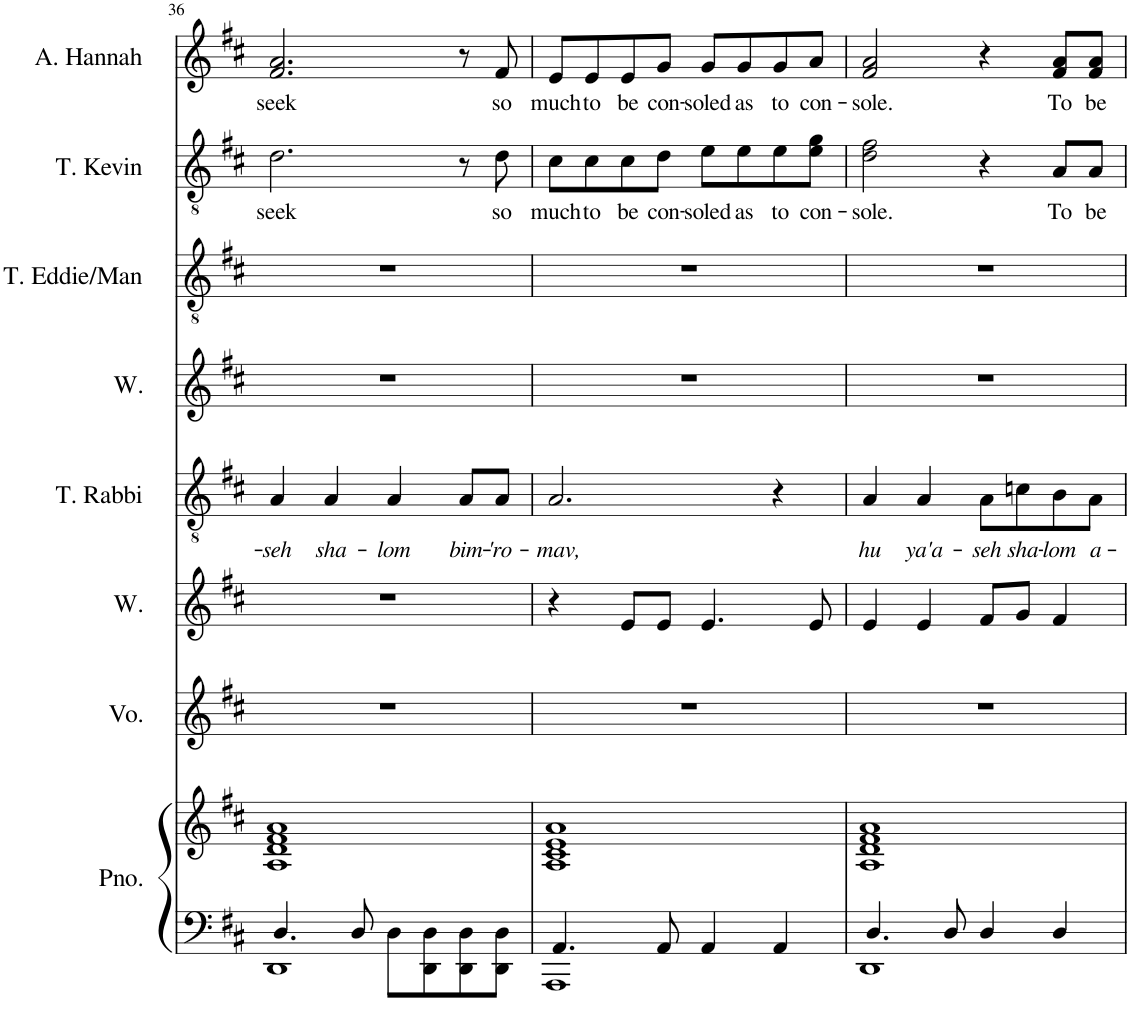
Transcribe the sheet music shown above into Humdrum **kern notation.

**kern	**kern	**kern	**kern	**kern	**text	**kern	**kern	**kern	**text	**kern	**text
*part8	*part8	*part7	*part6	*part5	*part5	*part4	*part3	*part2	*part2	*part1	*part1
*staff9	*staff8	*staff7	*staff6	*staff5	*staff5	*staff4	*staff3	*staff2	*staff2	*staff1	*staff1
*I"Piano	*	*I"Voice	*I"Women	*I"Tenor	*	*I"Women	*I"Tenor	*I"Tenor	*	*I"Alto	*
*I'Pno.	*	*I'Vo.	*I'W.	*	*	*I'W.	*	*	*	*	*
!!LO:PB:g=z
*clefF4	*clefG2	*clefG2	*clefG2	*clefGv2	*	*clefG2	*clefGv2	*clefGv2	*	*clefG2	*
*k[f#c#]	*k[f#c#]	*k[f#c#]	*k[f#c#]	*k[f#c#]	*	*k[f#c#]	*k[f#c#]	*k[f#c#]	*	*k[f#c#]	*
*M4/4	*M4/4	*M4/4	*M4/4	*M4/4	*	*M4/4	*M4/4	*M4/4	*	*M4/4	*
=36	=36	=36	=36	=36	=36	=36	=36	=36	=36	=36	=36
*^	*	*	*	*	*	*	*	*	*	*	*
!	!	!	!	!	!	!LO:LY:b	!	!	!	!LO:LY:b	!	!LO:LY:b
1DD	4.D/	1A 1d 1f# 1a	1r	1r	4A/	-seh	1r	1r	2.d\	seek	2.f#/ 2.a/	seek
!	!	!	!	!	!	!LO:LY:b	!	!	!	!	!	!
.	.	.	.	.	4A/	sha-	.	.	.	.	.	.
.	8D/	.	.	.	.	.	.	.	.	.	.	.
!	!	!	!	!	!	!LO:LY:b	!	!	!	!	!	!
.	8D\L	.	.	.	4A/	-lom	.	.	.	.	.	.
.	8DD\ 8D\	.	.	.	.	.	.	.	.	.	.	.
!	!	!	!	!	!	!LO:LY:b	!	!	!	!	!	!
.	8DD\ 8D\	.	.	.	8A/L	bim-	.	.	8r	.	8r	.
!	!	!	!	!	!	!LO:LY:b	!	!	!	!LO:LY:b	!	!LO:LY:b
.	8DD\ 8D\J	.	.	.	8A/J	-'ro-	.	.	8d\	so	8f#/	so
=37	=37	=37	=37	=37	=37	=37	=37	=37	=37	=37	=37	=37
!	!	!	!	!	!	!LO:LY:b	!	!	!	!LO:LY:b	!	!LO:LY:b
1AAA	4.AA/	1A 1c# 1e 1a	1r	4r	2.A/	-mav,	1r	1r	8c#\L	much	8e/L	much
!	!	!	!	!	!	!	!	!	!	!LO:LY:b	!	!LO:LY:b
.	.	.	.	.	.	.	.	.	8c#\	to	8e/	to
!	!	!	!	!	!	!	!	!	!	!LO:LY:b	!	!LO:LY:b
.	.	.	.	8e/L	.	.	.	.	8c#\	be	8e/	be
!	!	!	!	!	!	!	!	!	!	!LO:LY:b	!	!LO:LY:b
.	8AA/	.	.	8e/J	.	.	.	.	8d\J	con-	8g/J	con-
!	!	!	!	!	!	!	!	!	!	!LO:LY:b	!	!LO:LY:b
.	4AA/	.	.	4.e/	.	.	.	.	8e\L	-soled	8g/L	-soled
!	!	!	!	!	!	!	!	!	!	!LO:LY:b	!	!LO:LY:b
.	.	.	.	.	.	.	.	.	8e\	as	8g/	as
!	!	!	!	!	!	!	!	!	!	!LO:LY:b	!	!LO:LY:b
.	4AA/	.	.	.	4r	.	.	.	8e\	to	8g/	to
!	!	!	!	!	!	!	!	!	!	!LO:LY:b	!	!LO:LY:b
.	.	.	.	8e/	.	.	.	.	8e\ 8g\J	con-	8a/J	con-
=38	=38	=38	=38	=38	=38	=38	=38	=38	=38	=38	=38	=38
!	!	!	!	!	!	!LO:LY:b	!	!	!	!LO:LY:b	!	!LO:LY:b
1DD	4.D/	1A 1d 1f# 1a	1r	4e/	4A/	hu	1r	1r	2d\ 2f#\	-sole.	2f#/ 2a/	-sole.
!	!	!	!	!	!	!LO:LY:b	!	!	!	!	!	!
.	.	.	.	4e/	4A/	ya'a-	.	.	.	.	.	.
.	8D/	.	.	.	.	.	.	.	.	.	.	.
!	!	!	!	!	!	!LO:LY:b	!	!	!	!	!	!
.	4D/	.	.	8f#/L	8A\L	-seh	.	.	4r	.	4r	.
!	!	!	!	!	!	!LO:LY:b	!	!	!	!	!	!
.	.	.	.	8g/J	8cn\	sha-	.	.	.	.	.	.
!	!	!	!	!	!	!LO:LY:b	!	!	!	!LO:LY:b	!	!LO:LY:b
.	4D/	.	.	4f#/	8B\	-lom	.	.	8A/L	To	8f#/ 8a/L	To
!	!	!	!	!	!	!LO:LY:b	!	!	!	!LO:LY:b	!	!LO:LY:b
.	.	.	.	.	8A\J	a-	.	.	8A/J	be	8f#/ 8a/J	be
*v	*v	*	*	*	*	*	*	*	*	*	*	*
=	=	=	=	=	=	=	=	=	=	=	=
*-	*-	*-	*-	*-	*-	*-	*-	*-	*-	*-	*-
